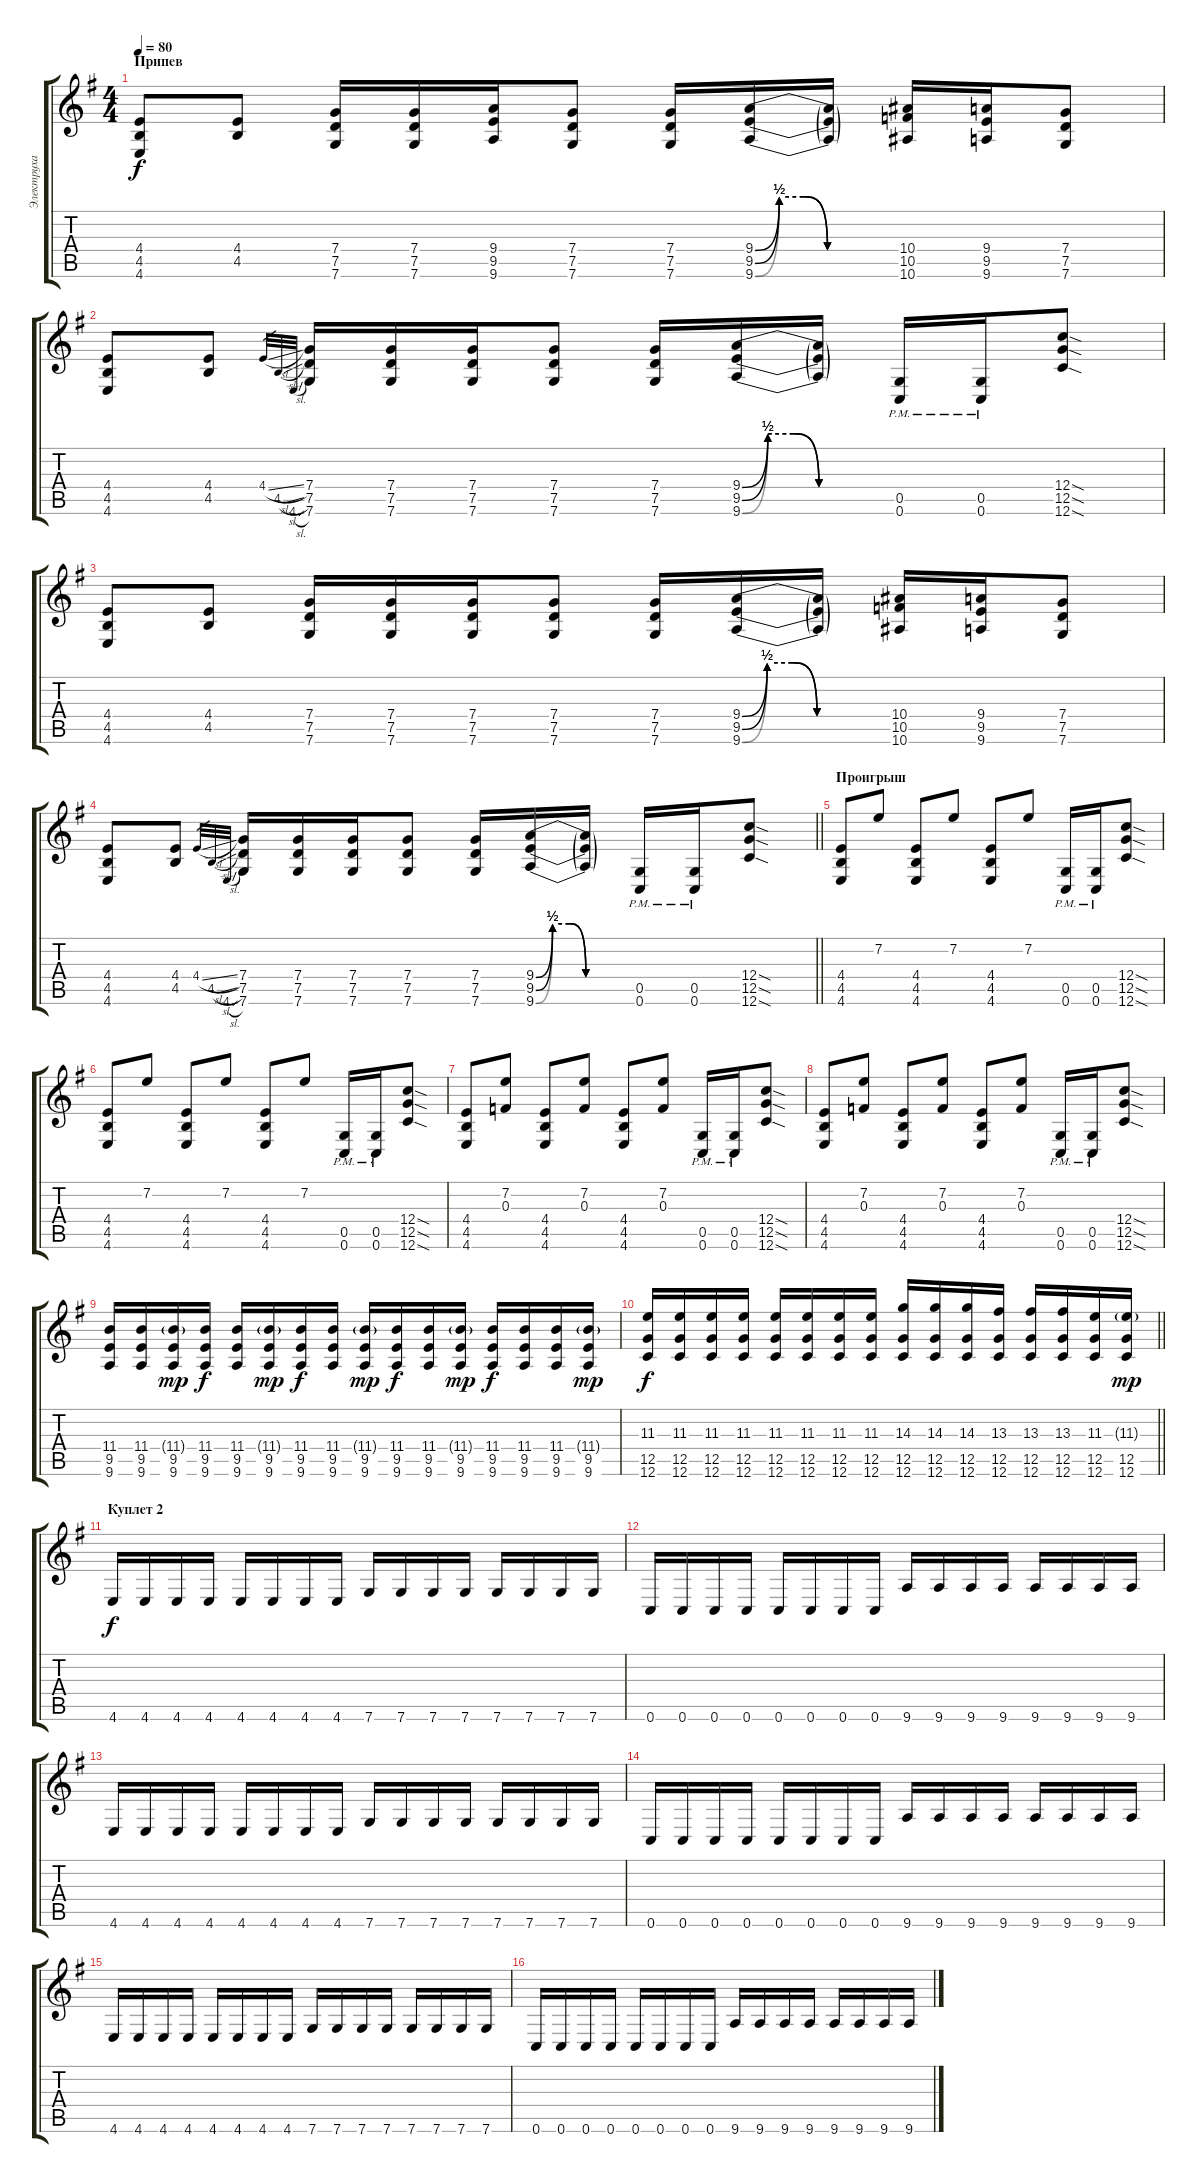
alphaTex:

\track ("Электруха" "Электруха") {instrument overdrivenguitar}
\staff {score tabs}
\tuning (D4 A3 F3 C3 G2 C2) {hide}
\ts (4 4)
\section ("" "Припев")
\tempo 80
\clef g2
\ks eminor
(4.4 4.5 4.6).8{dy f} (4.4 4.5).8 (7.4 7.5 7.6).16 (7.4 7.5 7.6).16 (9.4 9.5 9.6).16 (7.4 7.5 7.6).8 (7.4 7.5 7.6).16 (9.4{be (custom 0 0 10 2 20 2 30 0 60 0)} 9.5{be (custom 0 0 10 2 20 2 30 0 60 0)} 9.6{be (custom 0 0 10 2 20 2 30 0 60 0)}).16 (9.4{t} 9.5{t} 9.6{t}).16 (10.4 10.5 10.6).16 (9.4 9.5 9.6).16 (7.4 7.5 7.6).8 |
(4.4 4.5 4.6).8 (4.4 4.5).8 4.4{sl}.32{gr} 4.5{sl}.32{gr} 4.6{sl}.32{gr} (7.4 7.5 7.6).16 (7.4 7.5 7.6).16 (7.4 7.5 7.6).16 (7.4 7.5 7.6).8 (7.4 7.5 7.6).16 (9.4{be (custom 0 0 10 2 20 2 30 0 60 0)} 9.5{be (custom 0 0 10 2 20 2 30 0 60 0)} 9.6{be (custom 0 0 10 2 20 2 30 0 60 0)}).16 (9.4{t} 9.5{t} 9.6{t}).16 (0.5{pm} 0.6{pm}).16 (0.5{pm} 0.6{pm}).16 (12.4{sod} 12.5{sod} 12.6{sod}).8 |
(4.4 4.5 4.6).8 (4.4 4.5).8 (7.4 7.5 7.6).16 (7.4 7.5 7.6).16 (7.4 7.5 7.6).16 (7.4 7.5 7.6).8 (7.4 7.5 7.6).16 (9.4{be (custom 0 0 10 2 20 2 30 0 60 0)} 9.5{be (custom 0 0 10 2 20 2 30 0 60 0)} 9.6{be (custom 0 0 10 2 20 2 30 0 60 0)}).16 (9.4{t} 9.5{t} 9.6{t}).16 (10.4 10.5 10.6).16 (9.4 9.5 9.6).16 (7.4 7.5 7.6).8 |
\barLineRight lightlight
(4.4 4.5 4.6).8 (4.4 4.5).8 4.4{sl}.32{gr} 4.5{sl}.32{gr} 4.6{sl}.32{gr} (7.4 7.5 7.6).16 (7.4 7.5 7.6).16 (7.4 7.5 7.6).16 (7.4 7.5 7.6).8 (7.4 7.5 7.6).16 (9.4{be (custom 0 0 10 2 20 2 30 0 60 0)} 9.5{be (custom 0 0 10 2 20 2 30 0 60 0)} 9.6{be (custom 0 0 10 2 20 2 30 0 60 0)}).16 (9.4{t} 9.5{t} 9.6{t}).16 (0.5{pm} 0.6{pm}).16 (0.5{pm} 0.6{pm}).16 (12.4{sod} 12.5{sod} 12.6{sod}).8 |
\section ("" "Проигрыш")
(4.4 4.5 4.6).8 7.2.8 (4.4 4.5 4.6).8 7.2.8 (4.4 4.5 4.6).8 7.2.8 (0.5{pm} 0.6{pm}).16 (0.5{pm} 0.6{pm}).16 (12.4{sod} 12.5{sod} 12.6{sod}).8 |
(4.4 4.5 4.6).8 7.2.8 (4.4 4.5 4.6).8 7.2.8 (4.4 4.5 4.6).8 7.2.8 (0.5{pm} 0.6{pm}).16 (0.5{pm} 0.6{pm}).16 (12.4{sod} 12.5{sod} 12.6{sod}).8 |
(4.4 4.5 4.6).8 (7.2 0.3).8 (4.4 4.5 4.6).8 (7.2 0.3).8 (4.4 4.5 4.6).8 (7.2 0.3).8 (0.5{pm} 0.6{pm}).16 (0.5{pm} 0.6{pm}).16 (12.4{sod} 12.5{sod} 12.6{sod}).8 |
(4.4 4.5 4.6).8 (7.2 0.3).8 (4.4 4.5 4.6).8 (7.2 0.3).8 (4.4 4.5 4.6).8 (7.2 0.3).8 (0.5{pm} 0.6{pm}).16 (0.5{pm} 0.6{pm}).16 (12.4{sod} 12.5{sod} 12.6{sod}).8 |
(11.4 9.5 9.6).16{volume 11} (11.4 9.5 9.6).16 (11.4{g} 9.5 9.6).16{dy mp} (11.4 9.5 9.6).16{dy f} (11.4 9.5 9.6).16 (11.4{g} 9.5 9.6).16{dy mp} (11.4 9.5 9.6).16{dy f} (11.4 9.5 9.6).16 (11.4{g} 9.5 9.6).16{dy mp} (11.4 9.5 9.6).16{dy f} (11.4 9.5 9.6).16 (11.4{g} 9.5 9.6).16{dy mp} (11.4 9.5 9.6).16{dy f} (11.4 9.5 9.6).16 (11.4 9.5 9.6).16 (11.4{g} 9.5 9.6).16{dy mp} |
\barLineRight lightlight
(11.3 12.5 12.6).16{dy f} (11.3 12.5 12.6).16 (11.3 12.5 12.6).16 (11.3 12.5 12.6).16 (11.3 12.5 12.6).16 (11.3 12.5 12.6).16 (11.3 12.5 12.6).16 (11.3 12.5 12.6).16 (14.3 12.5 12.6).16 (14.3 12.5 12.6).16 (14.3 12.5 12.6).16 (13.3 12.5 12.6).16 (13.3 12.5 12.6).16 (13.3 12.5 12.6).16 (11.3 12.5 12.6).16 (11.3{g} 12.5 12.6).16{dy mp} |
\section ("" "Куплет 2")
4.6.16{dy f volume 12 instrument overdrivenguitar} 4.6.16 4.6.16 4.6.16 4.6.16 4.6.16 4.6.16 4.6.16 7.6.16 7.6.16 7.6.16 7.6.16 7.6.16 7.6.16 7.6.16 7.6.16 |
0.6.16 0.6.16 0.6.16 0.6.16 0.6.16 0.6.16 0.6.16 0.6.16 9.6.16 9.6.16 9.6.16 9.6.16 9.6.16 9.6.16 9.6.16 9.6.16 |
4.6.16 4.6.16 4.6.16 4.6.16 4.6.16 4.6.16 4.6.16 4.6.16 7.6.16 7.6.16 7.6.16 7.6.16 7.6.16 7.6.16 7.6.16 7.6.16 |
0.6.16 0.6.16 0.6.16 0.6.16 0.6.16 0.6.16 0.6.16 0.6.16 9.6.16 9.6.16 9.6.16 9.6.16 9.6.16 9.6.16 9.6.16 9.6.16 |
4.6.16 4.6.16 4.6.16 4.6.16 4.6.16 4.6.16 4.6.16 4.6.16 7.6.16 7.6.16 7.6.16 7.6.16 7.6.16 7.6.16 7.6.16 7.6.16 |
0.6.16 0.6.16 0.6.16 0.6.16 0.6.16 0.6.16 0.6.16 0.6.16 9.6.16 9.6.16 9.6.16 9.6.16 9.6.16 9.6.16 9.6.16 9.6.16
